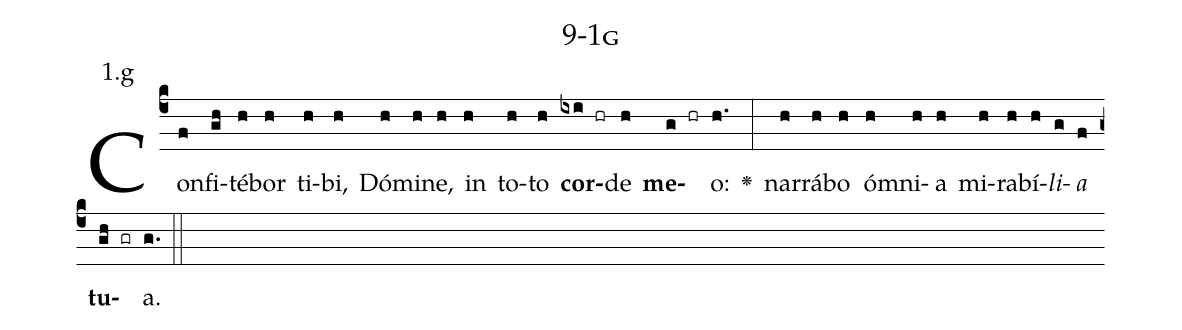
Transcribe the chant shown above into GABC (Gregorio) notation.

name: 9-1g;
annotation: 1.g;
%%
(c4)Con(f)fi(gh)té(h)bor(h) ti(h)bi,(h) Dó(h)mi(h)ne,(h) in(h) to(h)to(h) <b>cor</b>(ixi hr)de(h) <b>me</b>(g hr)o:(h.) <v>\greheightstar</v>(:) nar(h)rá(h)bo(h) óm(h)ni(h)a(h) mi(h)ra(h)bí(h)<i>li</i>(g)<i>a</i>(f) <b>tu</b>(gh gr)a.(g.) (::)


%E(h) u(h) o(g) u(f) a(gh) e.(g.) (::)
